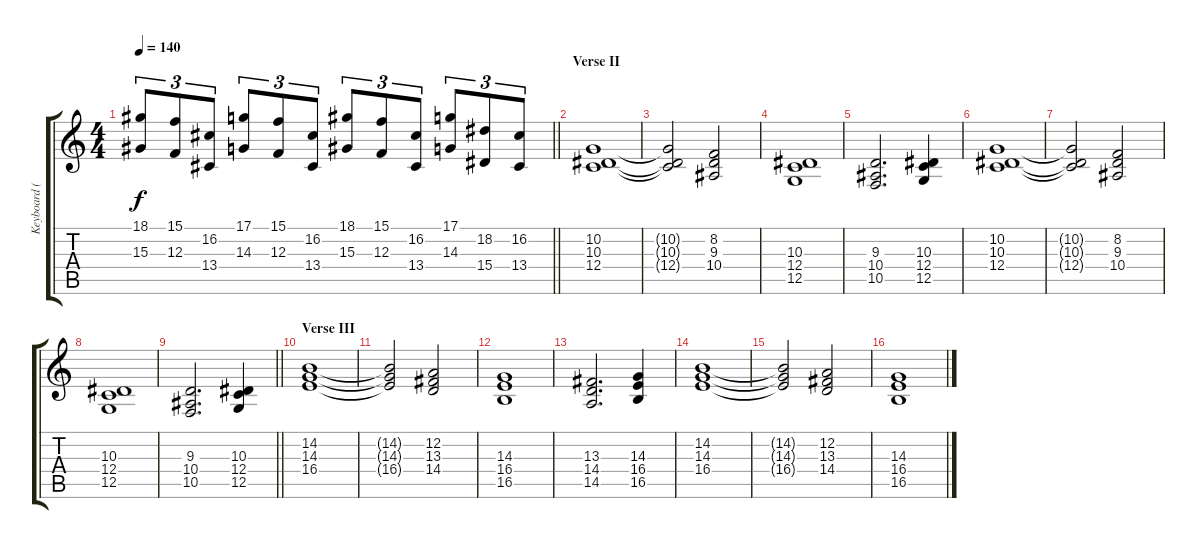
\track ("Keyboard (Rythm)" "Keyboard (") {instrument stringensemble1}
\staff {score tabs}
\tuning (D4 A3 F3 C3 G2 C2) {hide}
\ts (4 4)
\tempo 140
\clef g2
\barLineRight lightlight
\ks c
(18.1 15.3).8{tu (3 2) dy f} (15.1 12.3).8{tu (3 2)} (16.2 13.4).8{tu (3 2)} (17.1 14.3).8{tu (3 2)} (15.1 12.3).8{tu (3 2)} (16.2 13.4).8{tu (3 2)} (18.1 15.3).8{tu (3 2)} (15.1 12.3).8{tu (3 2)} (16.2 13.4).8{tu (3 2)} (17.1 14.3).8{tu (3 2)} (18.2 15.4).8{tu (3 2)} (16.2 13.4).8{tu (3 2)} |
\section ("" "Verse II")
(10.2 10.3 12.4).1{volume 9 balance 8 instrument stringensemble1} |
(10.2{t} 10.3{t} 12.4{t}).2 (8.2 9.3 10.4).2 |
(10.3 12.4 12.5).1 |
(9.3 10.4 10.5).2{d} (10.3 12.4 12.5).4 |
(10.2 10.3 12.4).1 |
(10.2{t} 10.3{t} 12.4{t}).2 (8.2 9.3 10.4).2 |
(10.3 12.4 12.5).1 |
\barLineRight lightlight
(9.3 10.4 10.5).2{d} (10.3 12.4 12.5).4 |
\section ("" "Verse III")
(14.2 14.3 16.4).1 |
(14.2{t} 14.3{t} 16.4{t}).2 (12.2 13.3 14.4).2 |
(14.3 16.4 16.5).1 |
(13.3 14.4 14.5).2{d} (14.3 16.4 16.5).4 |
(14.2 14.3 16.4).1 |
(14.2{t} 14.3{t} 16.4{t}).2 (12.2 13.3 14.4).2 |
(14.3 16.4 16.5).1
